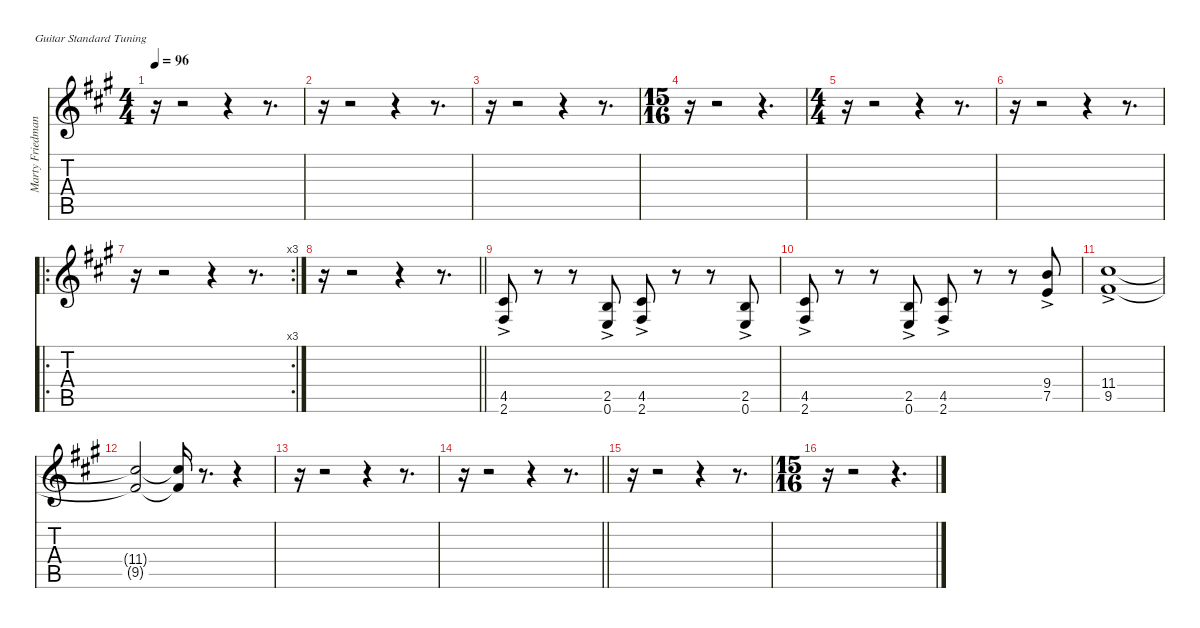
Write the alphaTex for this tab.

\defaultSystemsLayout 4
\hideDynamics
\bracketExtendMode nobrackets
\firstSystemTrackNameMode fullname
\otherSystemsTrackNameOrientation horizontal
\track ("Marty Friedman" "dist.guit.") {instrument distortionguitar}
\staff {score tabs}
\tuning (E4 B3 G3 D3 A2 E2)
\ts (4 4)
\beaming (8 2 2 2 2)
\tempo 96
\clef g2
\ks f#minor
r.16{dy f beam Down} r.2{beam Down} r.4{beam Down} r.8{d beam Down} |
r.16{beam Down} r.2{beam Down} r.4{beam Down} r.8{d beam Down} |
r.16{beam Down} r.2{beam Down} r.4{beam Down} r.8{d beam Down} |
\ts (15 16)
\beaming (8 7)
r.16{beam Down} r.2{beam Down} r.4{d beam Down} |
\ts (4 4)
\beaming (8 2 2 2 2)
r.16{beam Down} r.2{beam Down} r.4{beam Down} r.8{d beam Down} |
r.16{beam Down} r.2{beam Down} r.4{beam Down} r.8{d beam Down} |
\ro
\rc 3
r.16{beam Down} r.2{beam Down} r.4{beam Down} r.8{d beam Down} |
\barLineRight lightlight
r.16{beam Down} r.2{beam Down} r.4{beam Down} r.8{d beam Down} |
(4.5{ac acc #} 2.6{ac acc #}).8{dy ff beam Up} r.8{beam Up} r.8{beam Up} (2.5{ac acc forcenatural} 0.6{ac acc forcenatural}).8{beam Up} (4.5{ac acc #} 2.6{ac acc #}).8{beam Up} r.8{beam Up} r.8{beam Up} (2.5{ac acc forcenatural} 0.6{ac acc forcenatural}).8{beam Up} |
(4.5{ac acc #} 2.6{ac acc #}).8{beam Up} r.8{beam Up} r.8{beam Up} (2.5{ac acc forcenatural} 0.6{ac acc forcenatural}).8{beam Up} (4.5{ac acc #} 2.6{ac acc #}).8{beam Up} r.8{beam Up} r.8{beam Up} (9.4{ac acc forcenatural} 7.5{ac acc forcenatural}).8{beam Up} |
(11.4{ac acc #} 9.5{ac acc #}).1{beam Up} |
(11.4{t acc #} 9.5{t acc #}).2{dy f beam Up} (11.4{t acc #} 9.5{t acc #}).16{beam Up} r.8{d beam Up} r.4{beam Up} |
r.16{beam Down} r.2{beam Down} r.4{beam Down} r.8{d beam Down} |
\barLineRight lightlight
r.16{beam Down} r.2{beam Down} r.4{beam Down} r.8{d beam Down} |
r.16{beam Down} r.2{beam Down} r.4{beam Down} r.8{d beam Down} |
\ts (15 16)
\beaming (8 7)
r.16{beam Down} r.2{beam Down} r.4{d beam Down}
